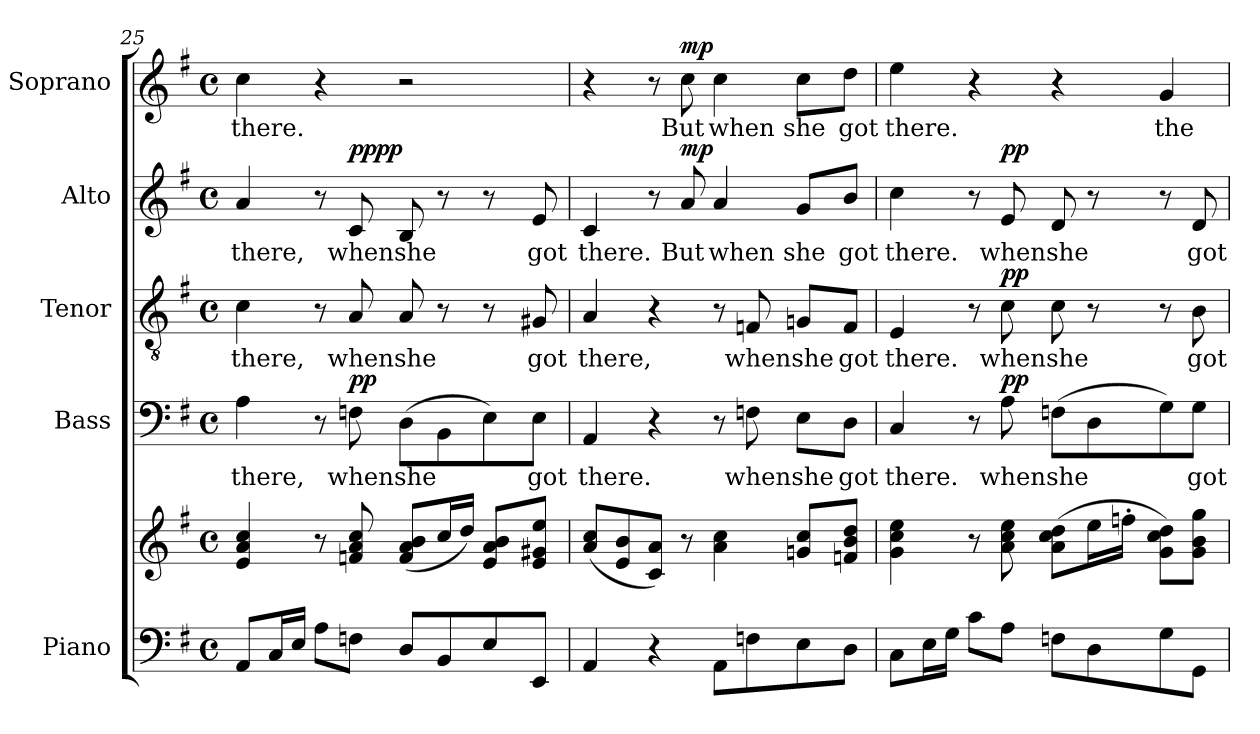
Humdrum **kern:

**kern	**kern	**kern	**text	**dynam	**kern	**text	**dynam	**kern	**text	**dynam	**kern	**text	**dynam
*part5	*part5	*part4	*part4	*part4	*part3	*part3	*part3	*part2	*part2	*part2	*part1	*part1	*part1
*staff6	*staff5	*staff4	*staff4	*staff4	*staff3	*staff3	*staff3	*staff2	*staff2	*staff2	*staff1	*staff1	*staff1
*I"Piano	*	*I"Bass	*	*	*I"Tenor	*	*	*I"Alto	*	*	*I"Soprano	*	*
*I'Pno.	*	*I'B.	*	*	*I'T.	*	*	*I'A.	*	*	*I'S.	*	*
*clefF4	*clefG2	*clefF4	*	*	*clefGv2	*	*	*clefG2	*	*	*clefG2	*	*
*	*	*	*	*	*ITrd7c12	*	*	*	*	*	*	*	*
*k[f#]	*k[f#]	*k[f#]	*	*	*k[f#]	*	*	*k[f#]	*	*	*k[f#]	*	*
*G:	*G:	*G:	*	*	*G:	*	*	*G:	*	*	*G:	*	*
*M4/4	*M4/4	*M4/4	*	*	*M4/4	*	*	*M4/4	*	*	*M4/4	*	*
*met(c)	*met(c)	*met(c)	*	*	*met(c)	*	*	*met(c)	*	*	*met(c)	*	*
=25	=25	=25	=25	=25	=25	=25	=25	=25	=25	=25	=25	=25	=25
!	!	!	!LO:LY:b:color=#000000	!	!	!	!	!	!	!	!	!	!
!	!	!	!	!	!	!LO:LY:b:color=#000000	!	!	!	!	!	!	!
!	!	!	!	!	!	!	!	!	!LO:LY:b:color=#000000	!	!	!	!
!	!	!	!	!	!	!	!	!	!	!	!	!LO:LY:b:color=#000000	!
8AAi/L	4ei/ 4ai 4cci	4Ai\	there,	.	4Ci\	there,	.	4ai/	there,	.	4cci\	there.	.
16Ci/L	.	.	.	.	.	.	.	.	.	.	.	.	.
16Ei/JJ	.	.	.	.	.	.	.	.	.	.	.	.	.
8Ai\L	8r	8r	.	.	8r	.	.	8r	.	.	4r	.	.
!	!	!	!LO:LY:b:color=#000000	!	!	!	!	!	!	!	!	!	!
!	!	!	!	!	!	!LO:LY:b:color=#000000	!	!	!	!	!	!	!
!	!	!	!	!	!	!	!	!	!LO:LY:b:color=#000000	!	!	!	!
8Fni\J	8fni/ 8ai 8cci	8Fni\	when	pp	8AAi/	when	.	8ci/	when	pp pp	.	.	.
!	!	!	!LO:LY:b:color=#000000	!	!	!	!	!	!	!	!	!	!
!	!	!	!	!	!	!LO:LY:b:color=#000000	!	!	!	!	!	!	!
!	!	!	!	!	!	!	!	!	!LO:LY:b:color=#000000	!	!	!	!
8Di/L	(8fi/ 8ai 8biL	(8Di\L	she	.	8AAi/	she	.	8Bi/	she	.	2r	.	.
8BBi/	16cci/L	8BBi\	.	.	8r	.	.	8r	.	.	.	.	.
.	16ddi/JJ)	.	.	.	.	.	.	.	.	.	.	.	.
8Ei/	8ei/ 8ai 8biL	8Ei\)	.	.	8r	.	.	8r	.	.	.	.	.
!	!	!	!LO:LY:b:color=#000000	!	!	!	!	!	!	!	!	!	!
!	!	!	!	!	!	!LO:LY:b:color=#000000	!	!	!	!	!	!	!
!	!	!	!	!	!	!	!	!	!LO:LY:b:color=#000000	!	!	!	!
8EEi/J	8ei/ 8g#Xi 8eeiJ	8Ei\J	got	.	8GG#Xi/	got	.	8ei/	got	.	.	.	.
!!LO:LB:g=z
=26	=26	=26	=26	=26	=26	=26	=26	=26	=26	=26	=26	=26	=26
!	!	!	!LO:LY:b:color=#000000	!	!	!	!	!	!	!	!	!	!
!	!	!	!	!	!	!LO:LY:b:color=#000000	!	!	!	!	!	!	!
!	!	!	!	!	!	!	!	!	!LO:LY:b:color=#000000	!	!	!	!
4AAi/	(8ai/ 8cciL	4AAi/	there.	.	4AAi/	there,	.	4ci/	there.	.	4r	.	.
.	8ei/ 8bi	.	.	.	.	.	.	.	.	.	.	.	.
4r	8ci/ 8aiJ)	4r	.	.	4r	.	.	8r	.	.	8r	.	.
!	!	!	!	!	!	!	!	!	!LO:LY:b:color=#000000	!	!	!	!
!	!	!	!	!	!	!	!	!	!	!	!	!LO:LY:b:color=#000000	!
.	8r	.	.	.	.	.	.	8ai/	But	mp	8cci\	But	mp
!	!	!	!	!	!	!	!	!	!LO:LY:b:color=#000000	!	!	!	!
!	!	!	!	!	!	!	!	!	!	!	!	!LO:LY:b:color=#000000	!
8AAi\L	4ai\ 4cci	8r	.	.	8r	.	.	4ai/	when	.	4cci\	when	.
!	!	!	!LO:LY:b:color=#000000	!	!	!	!	!	!	!	!	!	!
!	!	!	!	!	!	!LO:LY:b:color=#000000	!	!	!	!	!	!	!
8Fni\	.	8Fni\	when	.	8FFni/	when	.	.	.	.	.	.	.
!	!	!	!LO:LY:b:color=#000000	!	!	!	!	!	!	!	!	!	!
!	!	!	!	!	!	!LO:LY:b:color=#000000	!	!	!	!	!	!	!
!	!	!	!	!	!	!	!	!	!LO:LY:b:color=#000000	!	!	!	!
!	!	!	!	!	!	!	!	!	!	!	!	!LO:LY:b:color=#000000	!
8Ei\	8gni/ 8cciL	8Ei\L	she	.	8GGni/L	she	.	8gi/L	she	.	8cci\L	she	.
!	!	!	!LO:LY:b:color=#000000	!	!	!	!	!	!	!	!	!	!
!	!	!	!	!	!	!LO:LY:b:color=#000000	!	!	!	!	!	!	!
!	!	!	!	!	!	!	!	!	!LO:LY:b:color=#000000	!	!	!	!
!	!	!	!	!	!	!	!	!	!	!	!	!LO:LY:b:color=#000000	!
8Di\J	8fni/ 8bi 8ddiJ	8Di\J	got	.	8FFi/J	got	.	8bi/J	got	.	8ddi\J	got	.
=27	=27	=27	=27	=27	=27	=27	=27	=27	=27	=27	=27	=27	=27
!	!	!	!LO:LY:b:color=#000000	!	!	!	!	!	!	!	!	!	!
!	!	!	!	!	!	!LO:LY:b:color=#000000	!	!	!	!	!	!	!
!	!	!	!	!	!	!	!	!	!LO:LY:b:color=#000000	!	!	!	!
!	!	!	!	!	!	!	!	!	!	!	!	!LO:LY:b:color=#000000	!
8Ci\L	4gi\ 4cci 4eei	4Ci/	there.	.	4EEi/	there.	.	4cci\	there.	.	4eei\	there.	.
16Ei\L	.	.	.	.	.	.	.	.	.	.	.	.	.
16Gi\JJ	.	.	.	.	.	.	.	.	.	.	.	.	.
8ci\L	8r	8r	.	.	8r	.	.	8r	.	.	4r	.	.
!	!	!	!LO:LY:b:color=#000000	!	!	!	!	!	!	!	!	!	!
!	!	!	!	!	!	!LO:LY:b:color=#000000	!	!	!	!	!	!	!
!	!	!	!	!	!	!	!	!	!LO:LY:b:color=#000000	!	!	!	!
8Ai\J	8ai\ 8cci 8eei	8Ai\	when	pp	8Ci\	when	pp	8ei/	when	pp	.	.	.
!	!	!	!LO:LY:b:color=#000000	!	!	!	!	!	!	!	!	!	!
!	!	!	!	!	!	!LO:LY:b:color=#000000	!	!	!	!	!	!	!
!	!	!	!	!	!	!	!	!	!LO:LY:b:color=#000000	!	!	!	!
8Fni\L	(8ai\ 8cci 8ddiL	(8Fni\L	she	.	8Ci\	she	.	8di/	she	.	4r	.	.
8Di\	16eei\L	8Di\	.	.	8r	.	.	8r	.	.	.	.	.
.	16ffn'i\JJ	.	.	.	.	.	.	.	.	.	.	.	.
!	!	!	!	!	!	!	!	!	!	!	!	!LO:LY:b:color=#000000	!
8Gi\	8gi\ 8cci 8ddiL)	8Gi\)	.	.	8r	.	.	8r	.	.	4gi/	the	.
!	!	!	!LO:LY:b:color=#000000	!	!	!	!	!	!	!	!	!	!
!	!	!	!	!	!	!LO:LY:b:color=#000000	!	!	!	!	!	!	!
!	!	!	!	!	!	!	!	!	!LO:LY:b:color=#000000	!	!	!	!
8GGi\J	8gi\ 8bi 8ggiJ	8Gi\J	got	.	8BBi\	got	.	8di/	got	.	.	.	.
=	=	=	=	=	=	=	=	=	=	=	=	=	=
*-	*-	*-	*-	*-	*-	*-	*-	*-	*-	*-	*-	*-	*-
